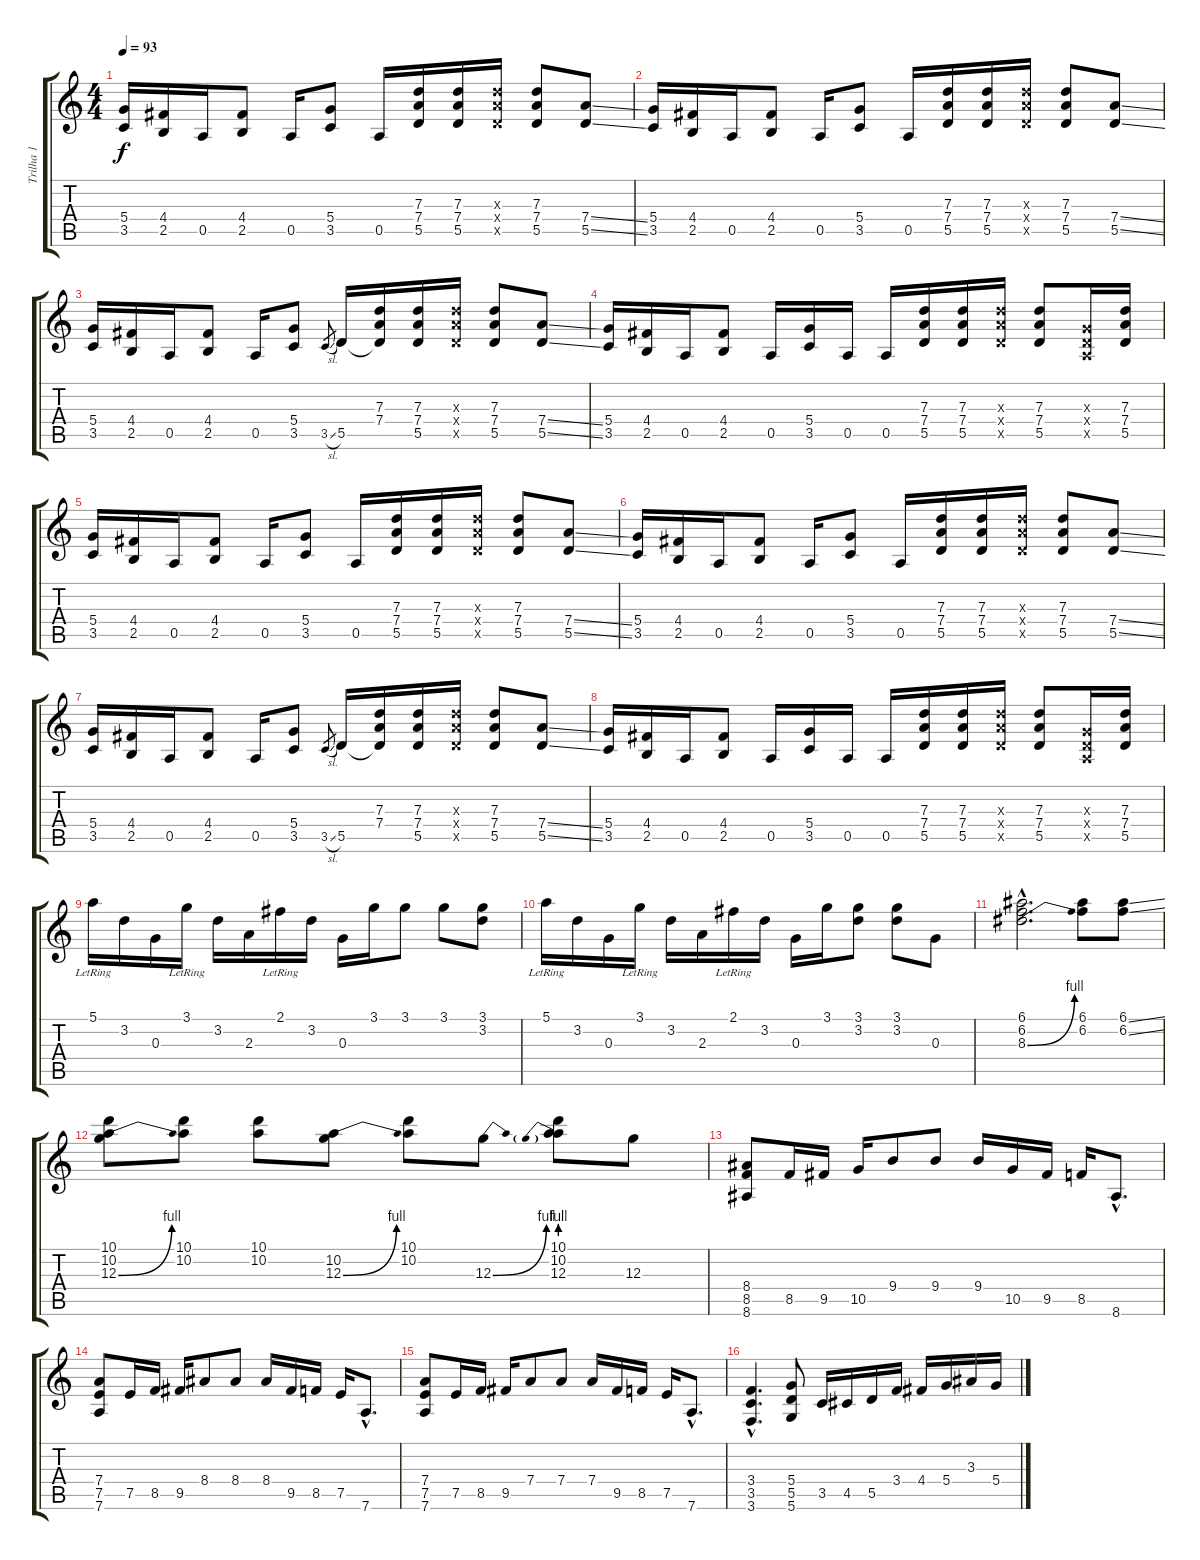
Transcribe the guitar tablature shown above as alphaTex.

\track ("Trilha 1" "Trilha 1") {instrument distortionguitar}
\staff {score tabs}
\tuning (E4 B3 G3 D3 A2 D2) {hide}
\ts (4 4)
\tempo 93
\clef g2
\ks c
(5.4 3.5).16{dy f} (4.4 2.5).16 0.5.16 (4.4 2.5).8 0.5.16 (5.4 3.5).8 0.5.16 (7.3 7.4 5.5).16 (7.3 7.4 5.5).16 (7.3{x} 7.4{x} 5.5{x}).16 (7.3 7.4 5.5).8 (7.4{ss} 5.5{ss}).8 |
(5.4 3.5).16 (4.4 2.5).16 0.5.16 (4.4 2.5).8 0.5.16 (5.4 3.5).8 0.5.16 (7.3 7.4 5.5).16 (7.3 7.4 5.5).16 (7.3{x} 7.4{x} 5.5{x}).16 (7.3 7.4 5.5).8 (7.4{ss} 5.5{ss}).8 |
(5.4 3.5).16 (4.4 2.5).16 0.5.16 (4.4 2.5).8 0.5.16 (5.4 3.5).8 3.5{sl}.8{gr} 5.5.16 (7.3 7.4 5.5{t}).16 (7.3 7.4 5.5).16 (7.3{x} 7.4{x} 5.5{x}).16 (7.3 7.4 5.5).8 (7.4{ss} 5.5{ss}).8 |
(5.4 3.5).16 (4.4 2.5).16 0.5.16 (4.4 2.5).8 0.5.16 (5.4 3.5).16 0.5.16 0.5.16 (7.3 7.4 5.5).16 (7.3 7.4 5.5).16 (7.3{x} 7.4{x} 5.5{x}).16 (7.3 7.4 5.5).8 (0.3{x} 0.4{x} 0.5{x}).16 (7.3 7.4 5.5).16 |
(5.4 3.5).16 (4.4 2.5).16 0.5.16 (4.4 2.5).8 0.5.16 (5.4 3.5).8 0.5.16 (7.3 7.4 5.5).16 (7.3 7.4 5.5).16 (7.3{x} 7.4{x} 5.5{x}).16 (7.3 7.4 5.5).8 (7.4{ss} 5.5{ss}).8 |
(5.4 3.5).16 (4.4 2.5).16 0.5.16 (4.4 2.5).8 0.5.16 (5.4 3.5).8 0.5.16 (7.3 7.4 5.5).16 (7.3 7.4 5.5).16 (7.3{x} 7.4{x} 5.5{x}).16 (7.3 7.4 5.5).8 (7.4{ss} 5.5{ss}).8 |
(5.4 3.5).16 (4.4 2.5).16 0.5.16 (4.4 2.5).8 0.5.16 (5.4 3.5).8 3.5{sl}.8{gr} 5.5.16 (7.3 7.4 5.5{t}).16 (7.3 7.4 5.5).16 (7.3{x} 7.4{x} 5.5{x}).16 (7.3 7.4 5.5).8 (7.4{ss} 5.5{ss}).8 |
(5.4 3.5).16 (4.4 2.5).16 0.5.16 (4.4 2.5).8 0.5.16 (5.4 3.5).16 0.5.16 0.5.16 (7.3 7.4 5.5).16 (7.3 7.4 5.5).16 (7.3{x} 7.4{x} 5.5{x}).16 (7.3 7.4 5.5).8 (0.3{x} 0.4{x} 0.5{x}).16 (7.3 7.4 5.5).16 |
5.1{lr}.16 3.2.16 0.3.16 3.1{lr}.16 3.2.16 2.3.16 2.1{lr}.16 3.2.16 0.3.16 3.1.16 3.1.8 3.1.8 (3.1 3.2).8 |
5.1{lr}.16 3.2.16 0.3.16 3.1{lr}.16 3.2.16 2.3.16 2.1{lr}.16 3.2.16 0.3.16 3.1.16 (3.1 3.2).8 (3.1 3.2).8 0.3.8 |
(6.1{hac} 6.2{hac} 8.3{be (bend 0 0 60 4) hac}).2{d} (6.1 6.2).8 (6.1{ss} 6.2{ss}).8 |
(10.1 10.2 12.3{be (bend 0 0 60 4)}).8 (10.1 10.2).8 (10.1 10.2).8 (10.2 12.3{be (bend 0 0 60 4)}).8 (10.1 10.2).8 12.3{be (bend 0 0 60 4)}.8 (10.1 10.2 12.3{be (prebend 0 4 60 4)}).8 12.3.8 |
(8.4 8.5 8.6).8 8.5.16 9.5.16 10.5.16 9.4.8 9.4.8 9.4.16 10.5.16 9.5.16 8.5.16 8.6{hac}.8{d} |
(7.4 7.5 7.6).8 7.5.16 8.5.16 9.5.16 8.4.8 8.4.8 8.4.16 9.5.16 8.5.16 7.5.16 7.6{hac}.8{d} |
(7.4 7.5 7.6).8 7.5.16 8.5.16 9.5.16 7.4.8 7.4.8 7.4.16 9.5.16 8.5.16 7.5.16 7.6{hac}.8{d} |
(3.4{hac} 3.5{hac} 3.6{hac}).4{d} (5.4 5.5 5.6).8 3.5.16 4.5.16 5.5.16 3.4.16 4.4.16 5.4.16 3.3.16 5.4.16
